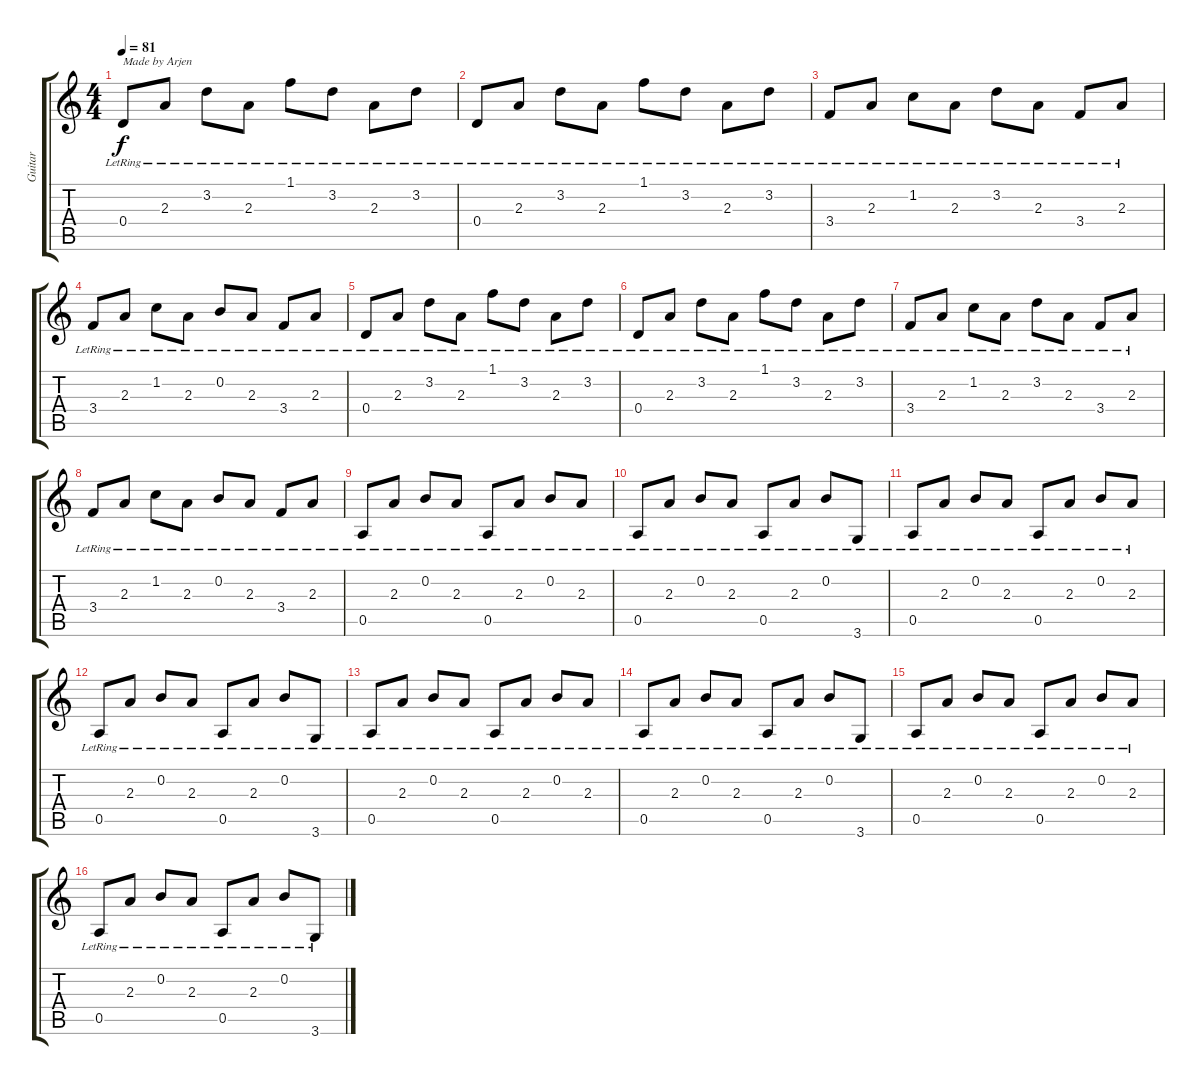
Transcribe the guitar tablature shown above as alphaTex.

\track ("Guitar" "Guitar") {instrument acousticguitarnylon}
\staff {score tabs}
\tuning (E4 B3 G3 D3 A2 E2) {hide}
\ts (4 4)
\tempo 81
\clef g2
\ks c
0.4{lr}.8{txt "Made by Arjen" dy f instrument acousticguitarnylon} 2.3{lr}.8 3.2{lr}.8 2.3{lr}.8 1.1{lr}.8 3.2{lr}.8 2.3{lr}.8 3.2{lr}.8 |
0.4{lr}.8 2.3{lr}.8 3.2{lr}.8 2.3{lr}.8 1.1{lr}.8 3.2{lr}.8 2.3{lr}.8 3.2{lr}.8 |
3.4{lr}.8 2.3{lr}.8 1.2{lr}.8 2.3{lr}.8 3.2{lr}.8 2.3{lr}.8 3.4{lr}.8 2.3{lr}.8 |
3.4{lr}.8 2.3{lr}.8 1.2{lr}.8 2.3{lr}.8 0.2{lr}.8 2.3{lr}.8 3.4{lr}.8 2.3{lr}.8 |
0.4{lr}.8 2.3{lr}.8 3.2{lr}.8 2.3{lr}.8 1.1{lr}.8 3.2{lr}.8 2.3{lr}.8 3.2{lr}.8 |
0.4{lr}.8 2.3{lr}.8 3.2{lr}.8 2.3{lr}.8 1.1{lr}.8 3.2{lr}.8 2.3{lr}.8 3.2{lr}.8 |
3.4{lr}.8 2.3{lr}.8 1.2{lr}.8 2.3{lr}.8 3.2{lr}.8 2.3{lr}.8 3.4{lr}.8 2.3{lr}.8 |
3.4{lr}.8 2.3{lr}.8 1.2{lr}.8 2.3{lr}.8 0.2{lr}.8 2.3{lr}.8 3.4{lr}.8 2.3{lr}.8 |
0.5{lr}.8 2.3{lr}.8 0.2{lr}.8 2.3{lr}.8 0.5{lr}.8 2.3{lr}.8 0.2{lr}.8 2.3{lr}.8 |
0.5{lr}.8 2.3{lr}.8 0.2{lr}.8 2.3{lr}.8 0.5{lr}.8 2.3{lr}.8 0.2{lr}.8 3.6{lr}.8 |
0.5{lr}.8 2.3{lr}.8 0.2{lr}.8 2.3{lr}.8 0.5{lr}.8 2.3{lr}.8 0.2{lr}.8 2.3{lr}.8 |
0.5{lr}.8 2.3{lr}.8 0.2{lr}.8 2.3{lr}.8 0.5{lr}.8 2.3{lr}.8 0.2{lr}.8 3.6{lr}.8 |
0.5{lr}.8 2.3{lr}.8 0.2{lr}.8 2.3{lr}.8 0.5{lr}.8 2.3{lr}.8 0.2{lr}.8 2.3{lr}.8 |
0.5{lr}.8 2.3{lr}.8 0.2{lr}.8 2.3{lr}.8 0.5{lr}.8 2.3{lr}.8 0.2{lr}.8 3.6{lr}.8 |
0.5{lr}.8 2.3{lr}.8 0.2{lr}.8 2.3{lr}.8 0.5{lr}.8 2.3{lr}.8 0.2{lr}.8 2.3{lr}.8 |
0.5{lr}.8 2.3{lr}.8 0.2{lr}.8 2.3{lr}.8 0.5{lr}.8 2.3{lr}.8 0.2{lr}.8 3.6{lr}.8
